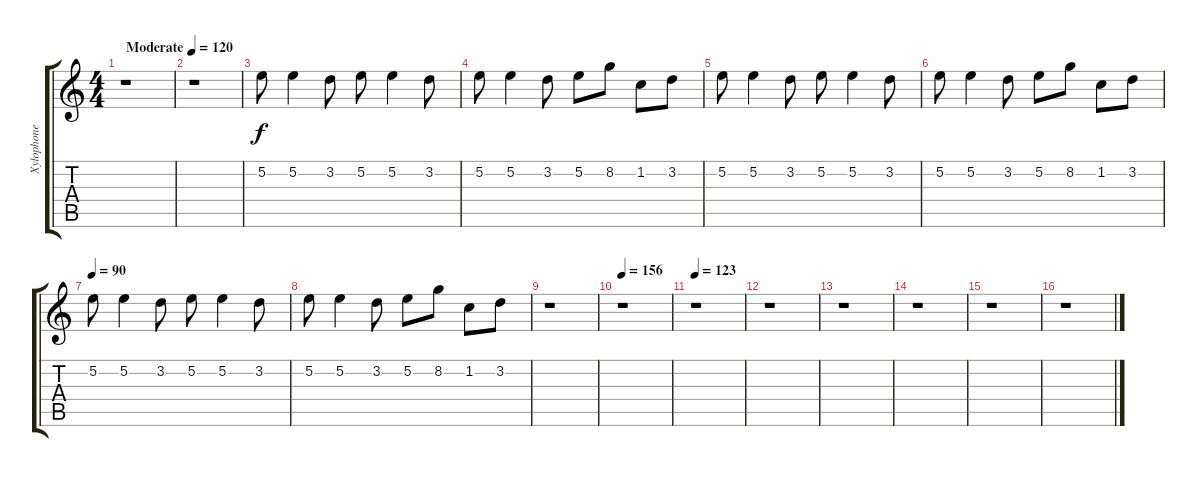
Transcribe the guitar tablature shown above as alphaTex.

\track ("Xylophone" "Xylophone") {instrument electricbassfinger}
\staff {score tabs}
\tuning (E4 B3 G3 D3 A2 E2) {hide}
\ts (4 4)
\tempo (120 "Moderate")
\clef g2
\ks c
r.1{dy f instrument electricbassfinger} |
r.1 |
5.2.8{instrument marimba} 5.2.4 3.2.8 5.2.8 5.2.4 3.2.8 |
5.2.8 5.2.4 3.2.8 5.2.8 8.2.8 1.2.8 3.2.8 |
5.2.8 5.2.4 3.2.8 5.2.8 5.2.4 3.2.8 |
5.2.8 5.2.4 3.2.8 5.2.8 8.2.8 1.2.8 3.2.8 |
\tempo 90
5.2.8 5.2.4 3.2.8 5.2.8 5.2.4 3.2.8 |
5.2.8 5.2.4 3.2.8 5.2.8 8.2.8 1.2.8 3.2.8 |
r.1 |
\tempo 156
r.1 |
\tempo 123
r.1 |
r.1 |
r.1 |
r.1 |
r.1 |
r.1
